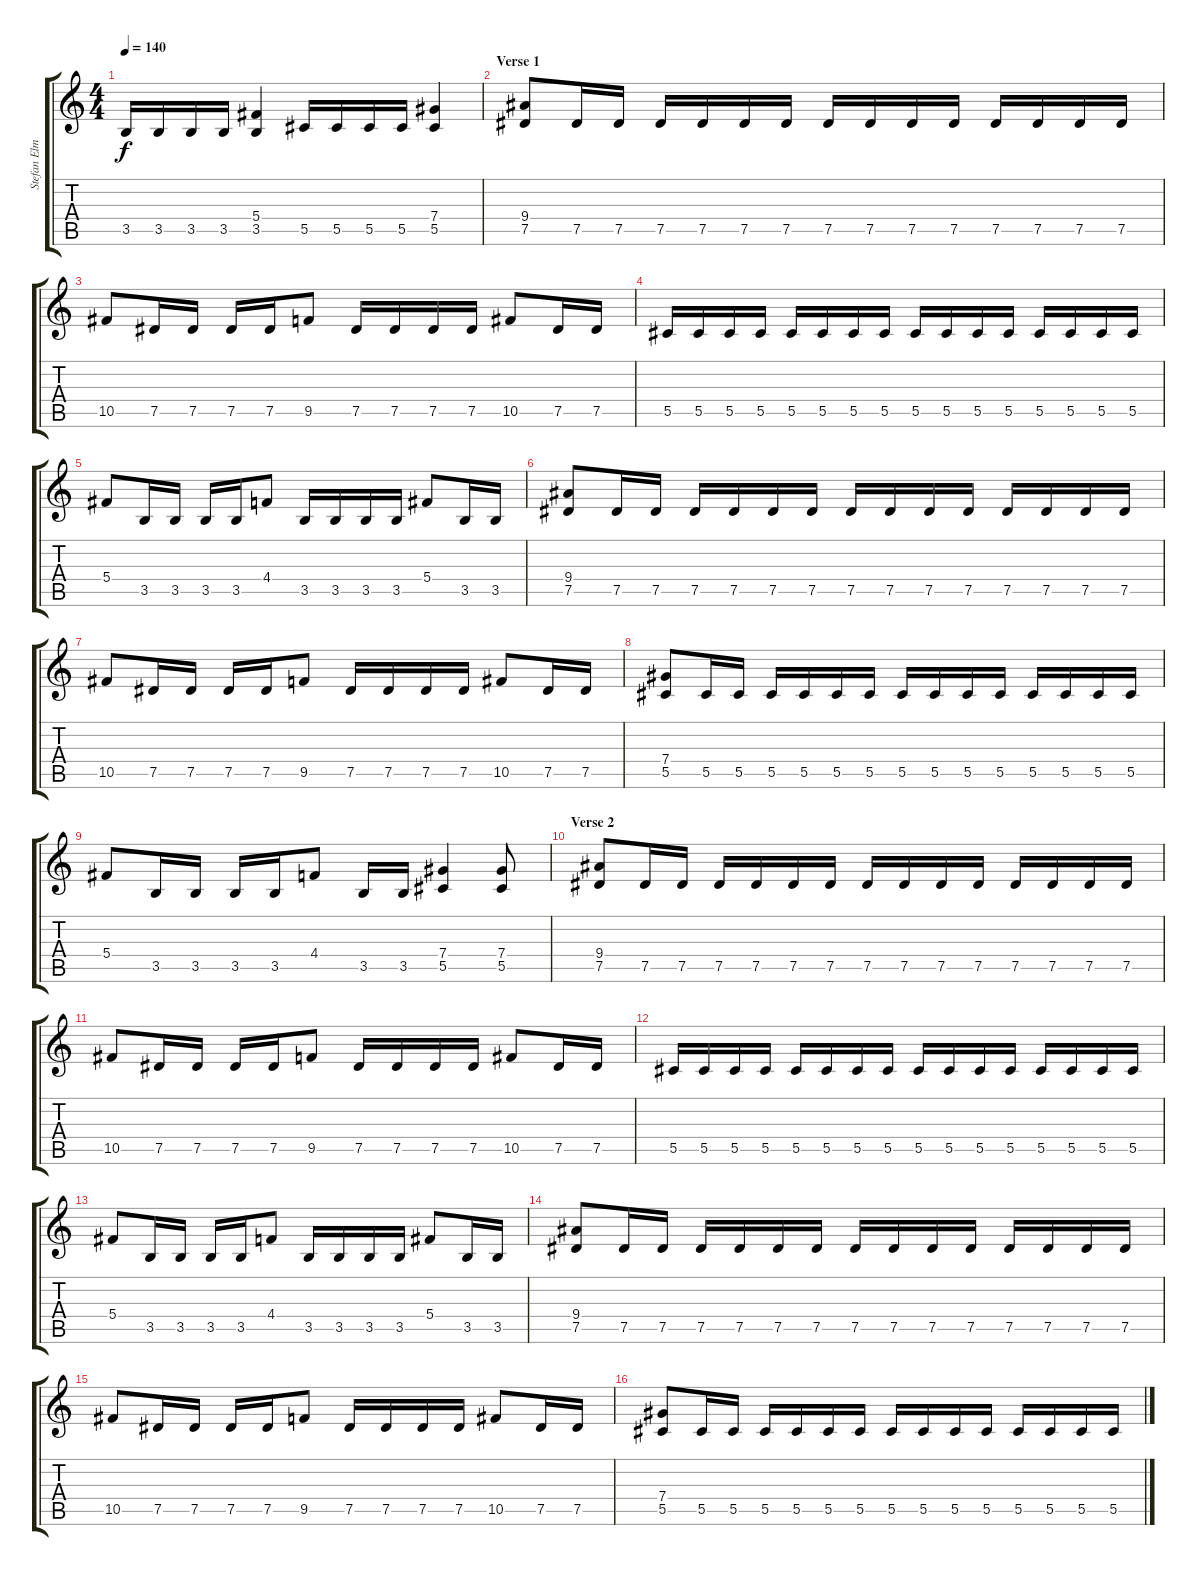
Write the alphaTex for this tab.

\track ("Stefan Elmgren :: Guitar 1" "Stefan Elm") {instrument overdrivenguitar}
\staff {score tabs}
\tuning (Eb4 Bb3 Gb3 Db3 Ab2 Eb2) {hide}
\ts (4 4)
\tempo 140
\clef g2
\ks c
3.5.16{dy f} 3.5.16 3.5.16 3.5.16 (5.4 3.5).4 5.5.16 5.5.16 5.5.16 5.5.16 (7.4 5.5).4 |
\section ("" "Verse 1")
(9.4 7.5).8 7.5.16 7.5.16 7.5.16 7.5.16 7.5.16 7.5.16 7.5.16 7.5.16 7.5.16 7.5.16 7.5.16 7.5.16 7.5.16 7.5.16 |
10.5.8 7.5.16 7.5.16 7.5.16 7.5.16 9.5.8 7.5.16 7.5.16 7.5.16 7.5.16 10.5.8 7.5.16 7.5.16 |
5.5.16 5.5.16 5.5.16 5.5.16 5.5.16 5.5.16 5.5.16 5.5.16 5.5.16 5.5.16 5.5.16 5.5.16 5.5.16 5.5.16 5.5.16 5.5.16 |
5.4.8 3.5.16 3.5.16 3.5.16 3.5.16 4.4.8 3.5.16 3.5.16 3.5.16 3.5.16 5.4.8 3.5.16 3.5.16 |
(9.4 7.5).8 7.5.16 7.5.16 7.5.16 7.5.16 7.5.16 7.5.16 7.5.16 7.5.16 7.5.16 7.5.16 7.5.16 7.5.16 7.5.16 7.5.16 |
10.5.8 7.5.16 7.5.16 7.5.16 7.5.16 9.5.8 7.5.16 7.5.16 7.5.16 7.5.16 10.5.8 7.5.16 7.5.16 |
(7.4 5.5).8 5.5.16 5.5.16 5.5.16 5.5.16 5.5.16 5.5.16 5.5.16 5.5.16 5.5.16 5.5.16 5.5.16 5.5.16 5.5.16 5.5.16 |
5.4.8 3.5.16 3.5.16 3.5.16 3.5.16 4.4.8 3.5.16 3.5.16 (7.4 5.5).4 (7.4 5.5).8 |
\section ("" "Verse 2")
(9.4 7.5).8 7.5.16 7.5.16 7.5.16 7.5.16 7.5.16 7.5.16 7.5.16 7.5.16 7.5.16 7.5.16 7.5.16 7.5.16 7.5.16 7.5.16 |
10.5.8 7.5.16 7.5.16 7.5.16 7.5.16 9.5.8 7.5.16 7.5.16 7.5.16 7.5.16 10.5.8 7.5.16 7.5.16 |
5.5.16 5.5.16 5.5.16 5.5.16 5.5.16 5.5.16 5.5.16 5.5.16 5.5.16 5.5.16 5.5.16 5.5.16 5.5.16 5.5.16 5.5.16 5.5.16 |
5.4.8 3.5.16 3.5.16 3.5.16 3.5.16 4.4.8 3.5.16 3.5.16 3.5.16 3.5.16 5.4.8 3.5.16 3.5.16 |
(9.4 7.5).8 7.5.16 7.5.16 7.5.16 7.5.16 7.5.16 7.5.16 7.5.16 7.5.16 7.5.16 7.5.16 7.5.16 7.5.16 7.5.16 7.5.16 |
10.5.8 7.5.16 7.5.16 7.5.16 7.5.16 9.5.8 7.5.16 7.5.16 7.5.16 7.5.16 10.5.8 7.5.16 7.5.16 |
(7.4 5.5).8 5.5.16 5.5.16 5.5.16 5.5.16 5.5.16 5.5.16 5.5.16 5.5.16 5.5.16 5.5.16 5.5.16 5.5.16 5.5.16 5.5.16
